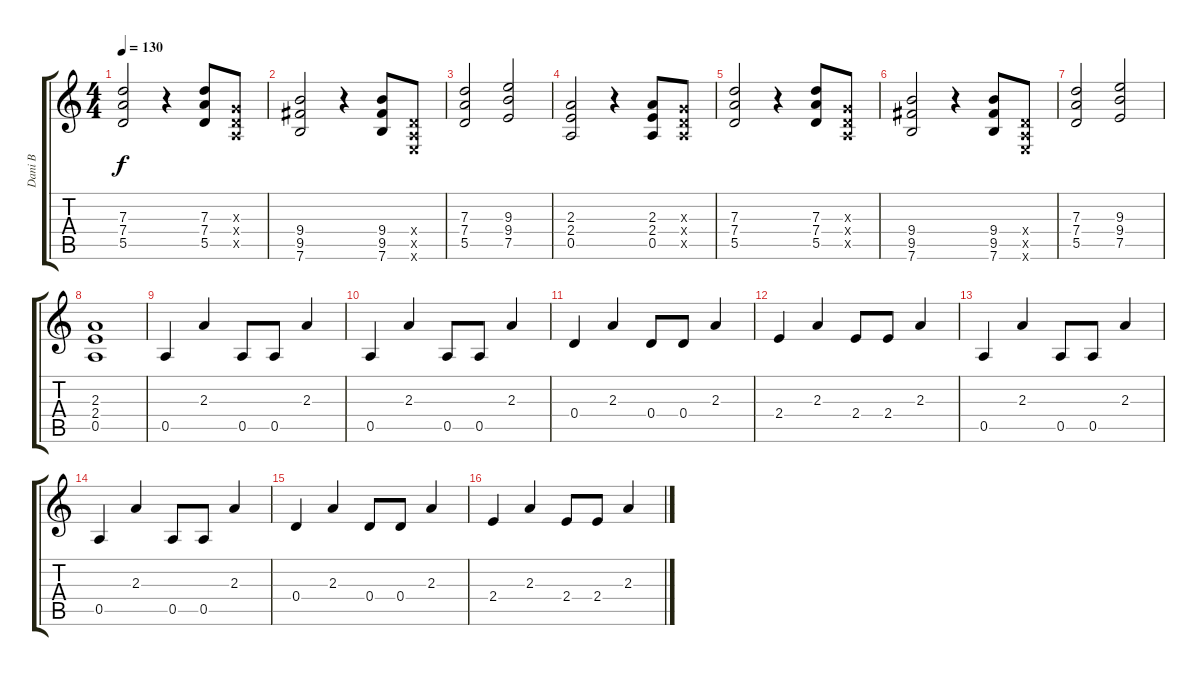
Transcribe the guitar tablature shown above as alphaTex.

\track ("Dani B" "Dani B") {instrument overdrivenguitar}
\staff {score tabs}
\tuning (E4 B3 G3 D3 A2 E2) {hide}
\ts (4 4)
\tempo 130
\clef g2
\ks c
(7.3 7.4 5.5).2{dy f} r.4 (7.3 7.4 5.5).8 (0.3{x} 0.4{x} 0.5{x}).8 |
(9.4 9.5 7.6).2 r.4 (9.4 9.5 7.6).8 (0.4{x} 0.5{x} 0.6{x}).8 |
(7.3 7.4 5.5).2 (9.3 9.4 7.5).2 |
(2.3 2.4 0.5).2 r.4 (2.3 2.4 0.5).8 (0.3{x} 0.4{x} 0.5{x}).8 |
(7.3 7.4 5.5).2 r.4 (7.3 7.4 5.5).8 (0.3{x} 0.4{x} 0.5{x}).8 |
(9.4 9.5 7.6).2 r.4 (9.4 9.5 7.6).8 (0.4{x} 0.5{x} 0.6{x}).8 |
(7.3 7.4 5.5).2 (9.3 9.4 7.5).2 |
(2.3 2.4 0.5).1 |
0.5.4 2.3.4 0.5.8 0.5.8 2.3.4 |
0.5.4 2.3.4 0.5.8 0.5.8 2.3.4 |
0.4.4 2.3.4 0.4.8 0.4.8 2.3.4 |
2.4.4 2.3.4 2.4.8 2.4.8 2.3.4 |
0.5.4 2.3.4 0.5.8 0.5.8 2.3.4 |
0.5.4 2.3.4 0.5.8 0.5.8 2.3.4 |
0.4.4 2.3.4 0.4.8 0.4.8 2.3.4 |
2.4.4 2.3.4 2.4.8 2.4.8 2.3.4
